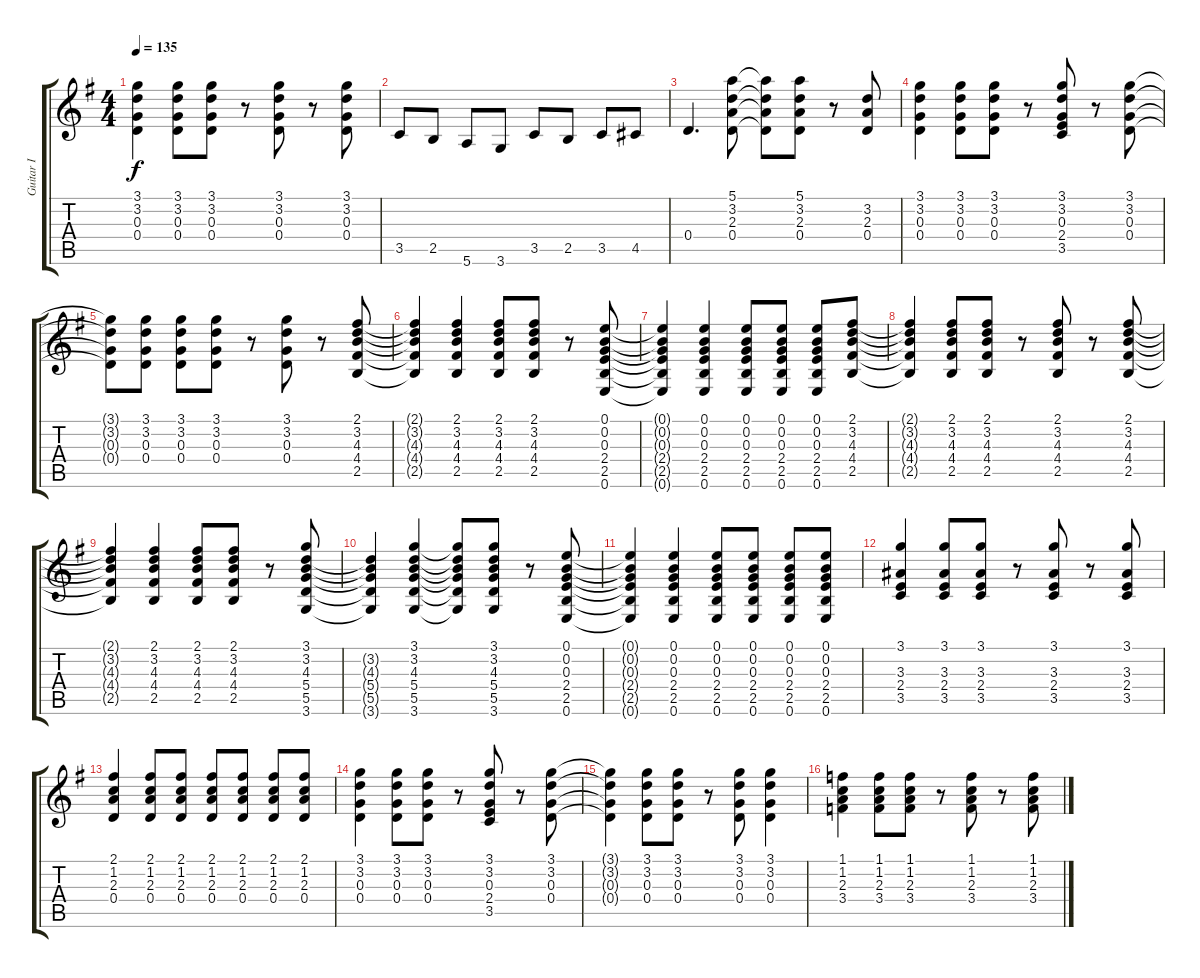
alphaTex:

\track ("Guitar I" "Guitar I") {instrument electricguitarclean}
\staff {score tabs}
\tuning (E4 B3 G3 D3 A2 E2) {hide}
\ts (4 4)
\tempo 135
\clef g2
\ks g
(3.1 3.2 0.3 0.4).4{dy f} (3.1 3.2 0.3 0.4).8 (3.1 3.2 0.3 0.4).8 r.8 (3.1 3.2 0.3 0.4).8 r.8 (3.1 3.2 0.3 0.4).8 |
3.5.8 2.5.8 5.6.8 3.6.8 3.5.8 2.5.8 3.5.8 4.5.8 |
0.4.4{d} (5.1 3.2 2.3 0.4).8 (5.1{t} 3.2{t} 2.3{t} 0.4{t}).8 (5.1 3.2 2.3 0.4).8 r.8 (3.2 2.3 0.4).8 |
(3.1 3.2 0.3 0.4).4 (3.1 3.2 0.3 0.4).8 (3.1 3.2 0.3 0.4).8 r.8 (3.1 3.2 0.3 2.4 3.5).8 r.8 (3.1 3.2 0.3 0.4).8 |
(3.1{t} 3.2{t} 0.3{t} 0.4{t}).8 (3.1 3.2 0.3 0.4).8 (3.1 3.2 0.3 0.4).8 (3.1 3.2 0.3 0.4).8 r.8 (3.1 3.2 0.3 0.4).8 r.8 (2.1 3.2 4.3 4.4 2.5).8 |
(2.1{t} 3.2{t} 4.3{t} 4.4{t} 2.5{t}).4 (2.1 3.2 4.3 4.4 2.5).4 (2.1 3.2 4.3 4.4 2.5).8 (2.1 3.2 4.3 4.4 2.5).8 r.8 (0.1 0.2 0.3 2.4 2.5 0.6).8 |
(0.1{t} 0.2{t} 0.3{t} 2.4{t} 2.5{t} 0.6{t}).4 (0.1 0.2 0.3 2.4 2.5 0.6).4 (0.1 0.2 0.3 2.4 2.5 0.6).8 (0.1 0.2 0.3 2.4 2.5 0.6).8 (0.1 0.2 0.3 2.4 2.5 0.6).8 (2.1 3.2 4.3 4.4 2.5).8 |
(2.1{t} 3.2{t} 4.3{t} 4.4{t} 2.5{t}).4 (2.1 3.2 4.3 4.4 2.5).8 (2.1 3.2 4.3 4.4 2.5).8 r.8 (2.1 3.2 4.3 4.4 2.5).8 r.8 (2.1 3.2 4.3 4.4 2.5).8 |
(2.1{t} 3.2{t} 4.3{t} 4.4{t} 2.5{t}).4 (2.1 3.2 4.3 4.4 2.5).4 (2.1 3.2 4.3 4.4 2.5).8 (2.1 3.2 4.3 4.4 2.5).8 r.8 (3.1 3.2 4.3 5.4 5.5 3.6).8 |
(3.2{t} 4.3{t} 5.4{t} 5.5{t} 3.6{t}).4 (3.1 3.2 4.3 5.4 5.5 3.6).4 (3.1{t} 3.2{t} 4.3{t} 5.4{t} 5.5{t} 3.6{t}).8 (3.1 3.2 4.3 5.4 5.5 3.6).8 r.8 (0.1 0.2 0.3 2.4 2.5 0.6).8 |
(0.1{t} 0.2{t} 0.3{t} 2.4{t} 2.5{t} 0.6{t}).4 (0.1 0.2 0.3 2.4 2.5 0.6).4 (0.1 0.2 0.3 2.4 2.5 0.6).8 (0.1 0.2 0.3 2.4 2.5 0.6).8 (0.1 0.2 0.3 2.4 2.5 0.6).8 (0.1 0.2 0.3 2.4 2.5 0.6).8 |
(3.1 3.3 2.4 3.5).4 (3.1 3.3 2.4 3.5).8 (3.1 3.3 2.4 3.5).8 r.8 (3.1 3.3 2.4 3.5).8 r.8 (3.1 3.3 2.4 3.5).8 |
(2.1 1.2 2.3 0.4).4 (2.1 1.2 2.3 0.4).8 (2.1 1.2 2.3 0.4).8 (2.1 1.2 2.3 0.4).8 (2.1 1.2 2.3 0.4).8 (2.1 1.2 2.3 0.4).8 (2.1 1.2 2.3 0.4).8 |
(3.1 3.2 0.3 0.4).4 (3.1 3.2 0.3 0.4).8 (3.1 3.2 0.3 0.4).8 r.8 (3.1 3.2 0.3 2.4 3.5).8 r.8 (3.1 3.2 0.3 0.4).8 |
(3.1{t} 3.2{t} 0.3{t} 0.4{t}).4 (3.1 3.2 0.3 0.4).8 (3.1 3.2 0.3 0.4).8 r.8 (3.1 3.2 0.3 0.4).8 (3.1 3.2 0.3 0.4).4 |
(1.1 1.2 2.3 3.4).4 (1.1 1.2 2.3 3.4).8 (1.1 1.2 2.3 3.4).8 r.8 (1.1 1.2 2.3 3.4).8 r.8 (1.1 1.2 2.3 3.4).8
